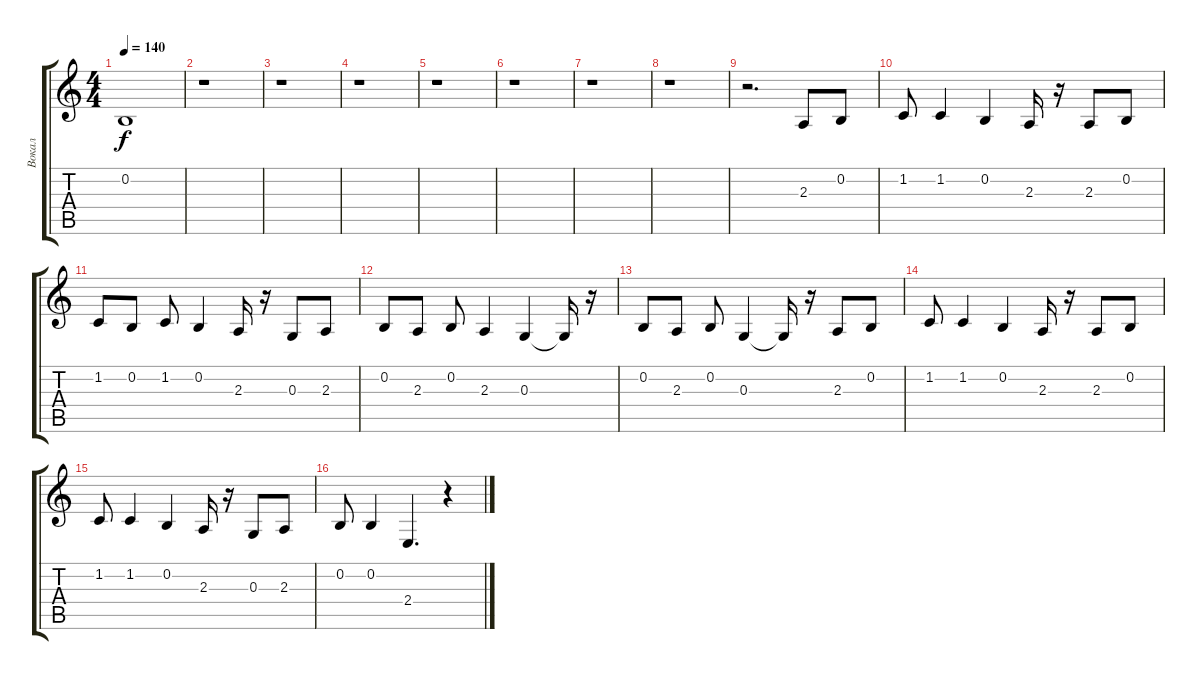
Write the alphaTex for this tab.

\track ("Вокал" "Вокал") {instrument pad1newage}
\staff {score tabs}
\tuning (E4 B3 G3 D3 A2 E2) {hide}
\ts (4 4)
\tempo 140
\clef g2
\ks c
0.2{t}.1{dy f} |
r.1 |
r.1 |
r.1 |
r.1 |
r.1 |
r.1 |
r.1 |
r.2{d} 2.3.8 0.2.8 |
1.2.8 1.2.4 0.2.4 2.3.16 r.16 2.3.8 0.2.8 |
1.2.8 0.2.8 1.2.8 0.2.4 2.3.16 r.16 0.3.8 2.3.8 |
0.2.8 2.3.8 0.2.8 2.3.4 0.3.4 0.3{t}.16 r.16 |
0.2.8 2.3.8 0.2.8 0.3.4 0.3{t}.16 r.16 2.3.8 0.2.8 |
1.2.8 1.2.4 0.2.4 2.3.16 r.16 2.3.8 0.2.8 |
1.2.8 1.2.4 0.2.4 2.3.16 r.16 0.3.8 2.3.8 |
0.2.8 0.2.4 2.4.4{d} r.4
